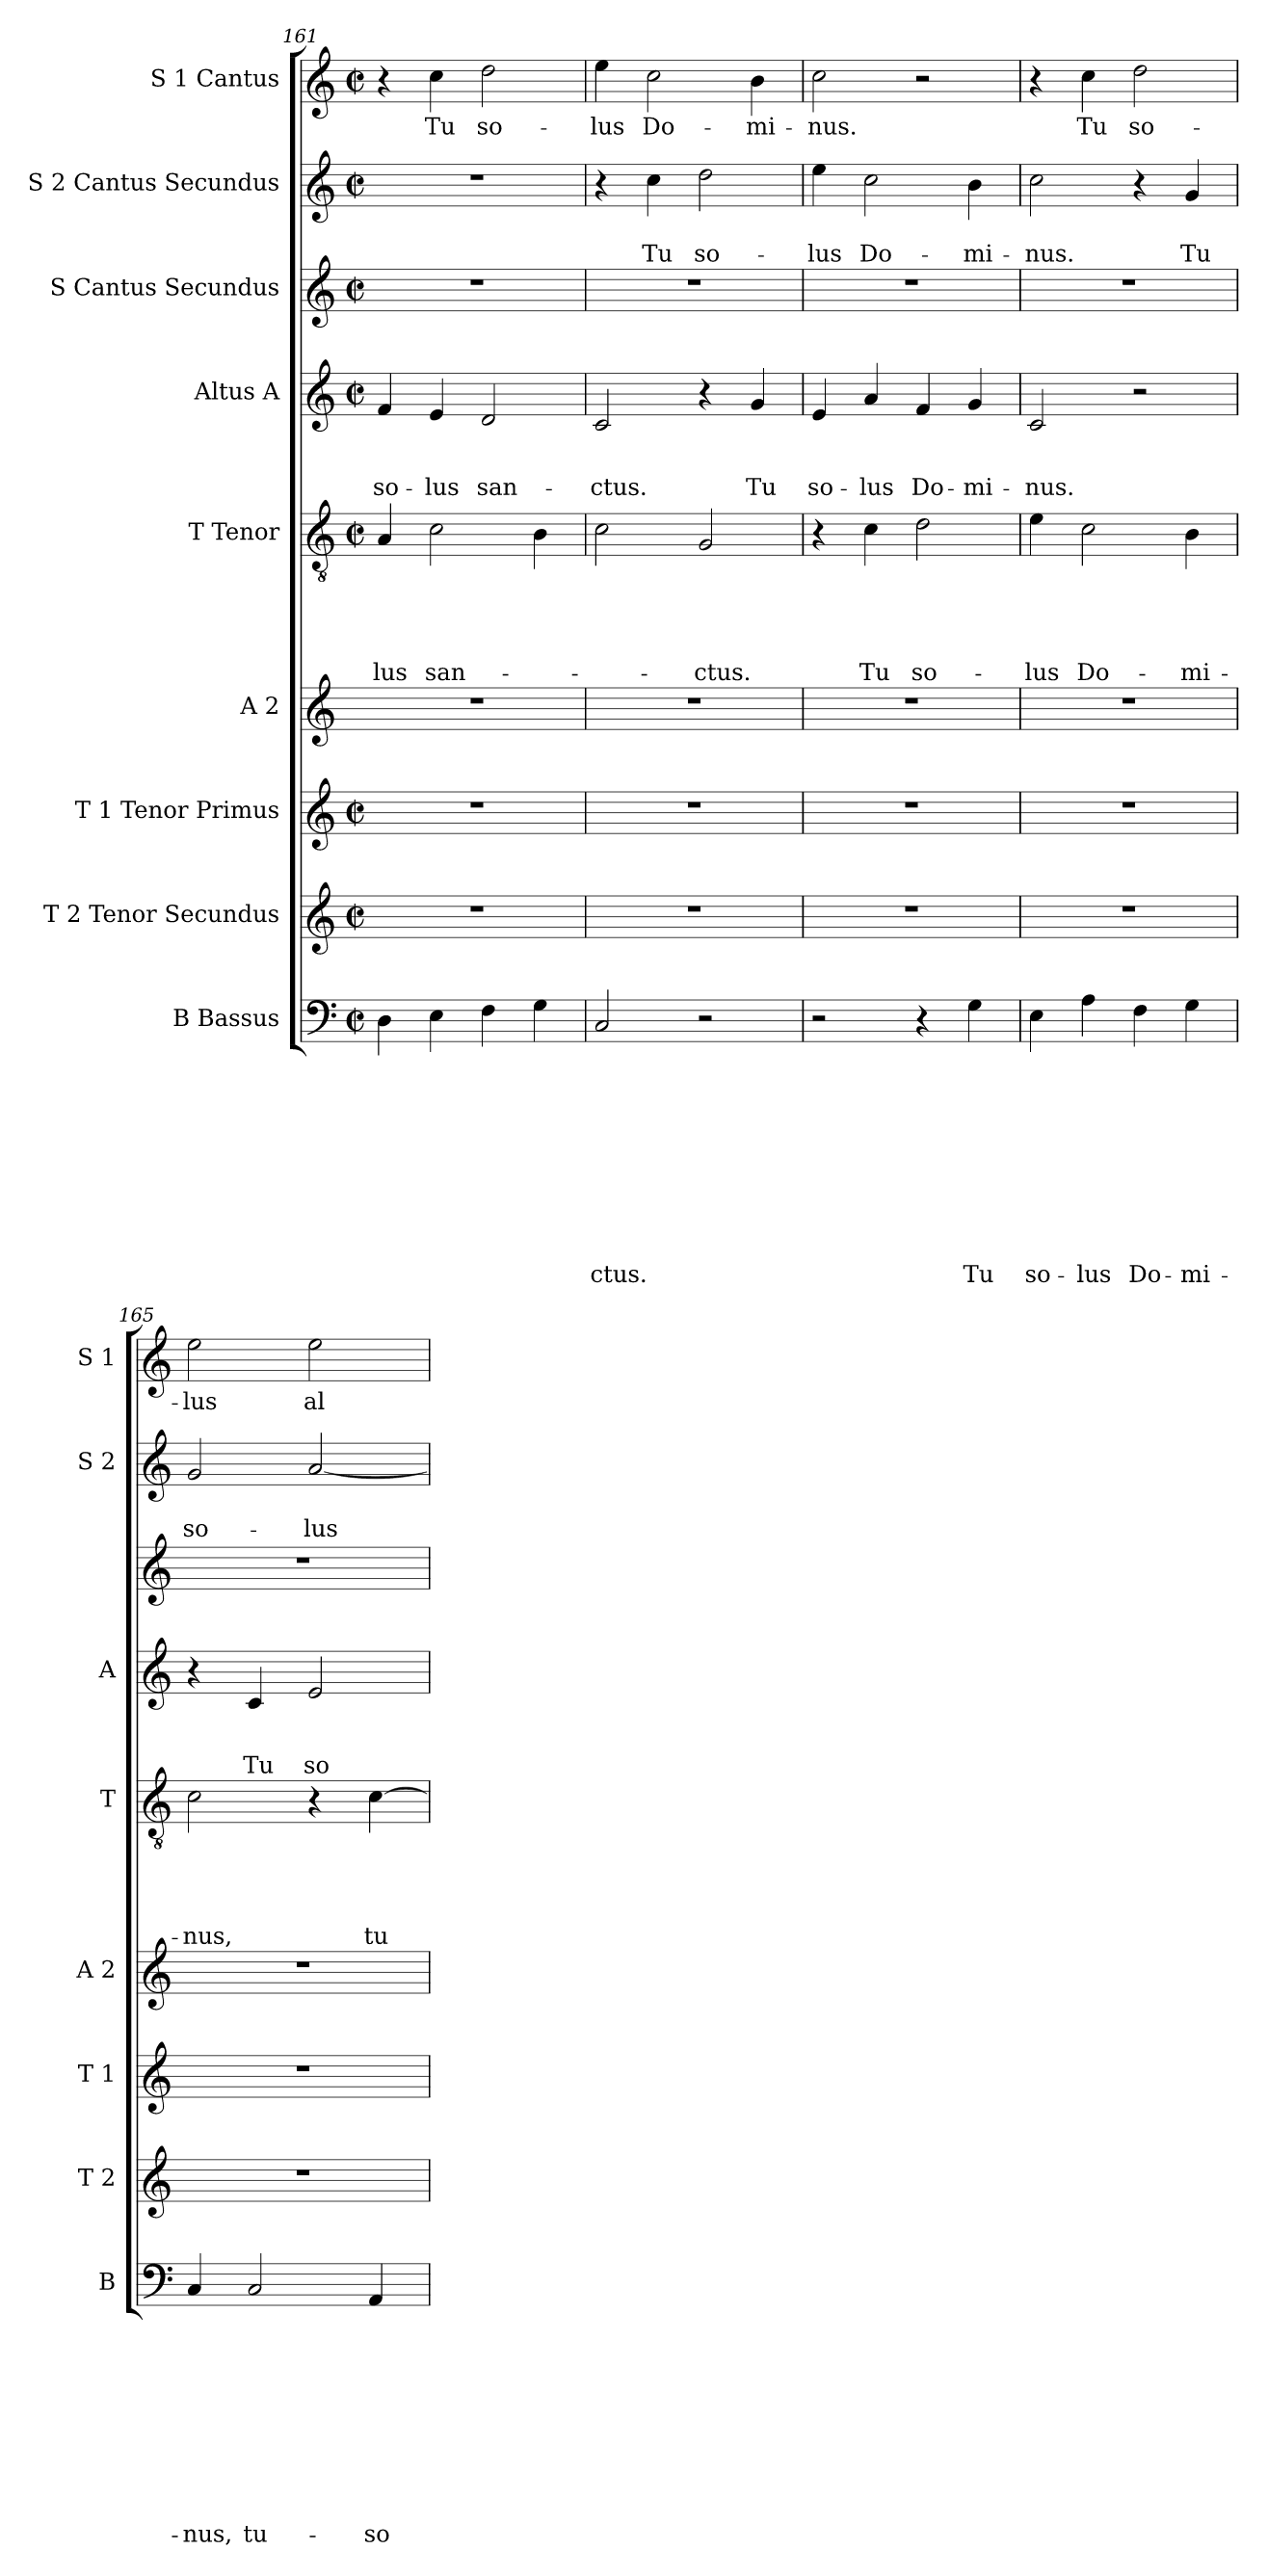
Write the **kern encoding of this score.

**kern	**text	**text	**text	**text	**text	**text	**text	**text	**text	**text	**kern	**kern	**kern	**kern	**text	**text	**text	**text	**text	**kern	**text	**text	**text	**kern	**kern	**text	**text	**kern	**text
*part9	*part9	*part9	*part9	*part9	*part9	*part9	*part9	*part9	*part9	*part9	*part8	*part7	*part6	*part5	*part5	*part5	*part5	*part5	*part5	*part4	*part4	*part4	*part4	*part3	*part2	*part2	*part2	*part1	*part1
*staff9	*staff9	*staff9	*staff9	*staff9	*staff9	*staff9	*staff9	*staff9	*staff9	*staff9	*staff8	*staff7	*staff6	*staff5	*staff5	*staff5	*staff5	*staff5	*staff5	*staff4	*staff4	*staff4	*staff4	*staff3	*staff2	*staff2	*staff2	*staff1	*staff1
*I"B Bassus	*	*	*	*	*	*	*	*	*	*	*I"T 2 Tenor Secundus	*I"T 1 Tenor Primus	*I"A 2	*I"T Tenor	*	*	*	*	*	*I"Altus A	*	*	*	*I"S Cantus Secundus	*I"S 2 Cantus Secundus	*	*	*I"S 1 Cantus	*
*I'B	*	*	*	*	*	*	*	*	*	*	*I'T 2	*I'T 1	*I'A 2	*I'T	*	*	*	*	*	*I'A	*	*	*	*	*I'S 2	*	*	*I'S 1	*
!!LO:PB:g=z
*clefF4	*	*	*	*	*	*	*	*	*	*	*clefG2	*clefG2	*clefG2	*clefGv2	*	*	*	*	*	*clefG2	*	*	*	*clefG2	*clefG2	*	*	*clefG2	*
*k[]	*	*	*	*	*	*	*	*	*	*	*k[]	*k[]	*k[]	*k[]	*	*	*	*	*	*k[]	*	*	*	*k[]	*k[]	*	*	*k[]	*
*C:	*	*	*	*	*	*	*	*	*	*	*C:	*C:	*C:	*C:	*	*	*	*	*	*C:	*	*	*	*C:	*C:	*	*	*C:	*
*M2/2	*	*	*	*	*	*	*	*	*	*	*M2/2	*M2/2	*	*M2/2	*	*	*	*	*	*M2/2	*	*	*	*M2/2	*M2/2	*	*	*M2/2	*
*met(c|)	*	*	*	*	*	*	*	*	*	*	*met(c|)	*met(c|)	*	*met(c|)	*	*	*	*	*	*met(c|)	*	*	*	*met(c|)	*met(c|)	*	*	*met(c|)	*
=161	=161	=161	=161	=161	=161	=161	=161	=161	=161	=161	=161	=161	=161	=161	=161	=161	=161	=161	=161	=161	=161	=161	=161	=161	=161	=161	=161	=161	=161
!	!	!	!	!	!	!	!	!	!	!	!	!	!	!	!	!	!	!	!LO:LY:b	!	!	!	!LO:LY:b	!	!	!	!	!	!
4D\	.	.	.	.	.	.	.	.	.	.	1r	1r	1r	4A/	.	.	.	.	-lus	4f/	.	.	so-	1r	1r	.	.	4r	.
!	!	!	!	!	!	!	!	!	!	!	!	!	!	!	!	!	!	!	!LO:LY:b	!	!	!	!LO:LY:b	!	!	!	!	!	!LO:LY:b
4E\	.	.	.	.	.	.	.	.	.	.	.	.	.	2c\	.	.	.	.	san-	4e/	.	.	-lus	.	.	.	.	4cc\	Tu
!	!	!	!	!	!	!	!	!	!	!	!	!	!	!	!	!	!	!	!	!	!	!	!LO:LY:b	!	!	!	!	!	!LO:LY:b
4F\	.	.	.	.	.	.	.	.	.	.	.	.	.	.	.	.	.	.	.	2d/	.	.	san-	.	.	.	.	2dd\	so-
4G\	.	.	.	.	.	.	.	.	.	.	.	.	.	4B\	.	.	.	.	.	.	.	.	.	.	.	.	.	.	.
=162	=162	=162	=162	=162	=162	=162	=162	=162	=162	=162	=162	=162	=162	=162	=162	=162	=162	=162	=162	=162	=162	=162	=162	=162	=162	=162	=162	=162	=162
!	!	!	!	!	!	!	!	!	!	!LO:LY:b	!	!	!	!	!	!	!	!	!	!	!	!	!LO:LY:b	!	!	!	!	!	!LO:LY:b
2C/	.	.	.	.	.	.	.	.	.	-ctus.	1r	1r	1r	2c\	.	.	.	.	.	2c/	.	.	-ctus.	1r	4r	.	.	4ee\	-lus
!	!	!	!	!	!	!	!	!	!	!	!	!	!	!	!	!	!	!	!	!	!	!	!	!	!	!	!LO:LY:b	!	!LO:LY:b
.	.	.	.	.	.	.	.	.	.	.	.	.	.	.	.	.	.	.	.	.	.	.	.	.	4cc\	.	Tu	2cc\	Do-
!	!	!	!	!	!	!	!	!	!	!	!	!	!	!	!	!	!	!	!LO:LY:b	!	!	!	!	!	!	!	!LO:LY:b	!	!
2r	.	.	.	.	.	.	.	.	.	.	.	.	.	2G/	.	.	.	.	-ctus.	4r	.	.	.	.	2dd\	.	so-	.	.
!	!	!	!	!	!	!	!	!	!	!	!	!	!	!	!	!	!	!	!	!	!	!	!LO:LY:b	!	!	!	!	!	!LO:LY:b
.	.	.	.	.	.	.	.	.	.	.	.	.	.	.	.	.	.	.	.	4g/	.	.	Tu	.	.	.	.	4b\	-mi-
=163	=163	=163	=163	=163	=163	=163	=163	=163	=163	=163	=163	=163	=163	=163	=163	=163	=163	=163	=163	=163	=163	=163	=163	=163	=163	=163	=163	=163	=163
!	!	!	!	!	!	!	!	!	!	!	!	!	!	!	!	!	!	!	!	!	!	!	!LO:LY:b	!	!	!	!LO:LY:b	!	!LO:LY:b
2r	.	.	.	.	.	.	.	.	.	.	1r	1r	1r	4r	.	.	.	.	.	4e/	.	.	so-	1r	4ee\	.	-lus	2cc\	-nus.
!	!	!	!	!	!	!	!	!	!	!	!	!	!	!	!	!	!	!	!LO:LY:b	!	!	!	!LO:LY:b	!	!	!	!LO:LY:b	!	!
.	.	.	.	.	.	.	.	.	.	.	.	.	.	4c\	.	.	.	.	Tu	4a/	.	.	-lus	.	2cc\	.	Do-	.	.
!	!	!	!	!	!	!	!	!	!	!	!	!	!	!	!	!	!	!	!LO:LY:b	!	!	!	!LO:LY:b	!	!	!	!	!	!
4r	.	.	.	.	.	.	.	.	.	.	.	.	.	2d\	.	.	.	.	so-	4f/	.	.	Do-	.	.	.	.	2r	.
!	!	!	!	!	!	!	!	!	!	!LO:LY:b	!	!	!	!	!	!	!	!	!	!	!	!	!LO:LY:b	!	!	!	!LO:LY:b	!	!
4G\	.	.	.	.	.	.	.	.	.	Tu	.	.	.	.	.	.	.	.	.	4g/	.	.	-mi-	.	4b\	.	-mi-	.	.
=164	=164	=164	=164	=164	=164	=164	=164	=164	=164	=164	=164	=164	=164	=164	=164	=164	=164	=164	=164	=164	=164	=164	=164	=164	=164	=164	=164	=164	=164
!	!	!	!	!	!	!	!	!	!	!LO:LY:b	!	!	!	!	!	!	!	!	!LO:LY:b	!	!	!	!LO:LY:b	!	!	!	!LO:LY:b	!	!
4E\	.	.	.	.	.	.	.	.	.	so-	1r	1r	1r	4e\	.	.	.	.	-lus	2c/	.	.	-nus.	1r	2cc\	.	-nus.	4r	.
!	!	!	!	!	!	!	!	!	!	!LO:LY:b	!	!	!	!	!	!	!	!	!LO:LY:b	!	!	!	!	!	!	!	!	!	!LO:LY:b
4A\	.	.	.	.	.	.	.	.	.	-lus	.	.	.	2c\	.	.	.	.	Do-	.	.	.	.	.	.	.	.	4cc\	Tu
!	!	!	!	!	!	!	!	!	!	!LO:LY:b	!	!	!	!	!	!	!	!	!	!	!	!	!	!	!	!	!	!	!LO:LY:b
4F\	.	.	.	.	.	.	.	.	.	Do-	.	.	.	.	.	.	.	.	.	2r	.	.	.	.	4r	.	.	2dd\	so-
!	!	!	!	!	!	!	!	!	!	!LO:LY:b	!	!	!	!	!	!	!	!	!LO:LY:b	!	!	!	!	!	!	!	!LO:LY:b	!	!
4G\	.	.	.	.	.	.	.	.	.	-mi-	.	.	.	4B\	.	.	.	.	-mi-	.	.	.	.	.	4g/	.	Tu	.	.
=165	=165	=165	=165	=165	=165	=165	=165	=165	=165	=165	=165	=165	=165	=165	=165	=165	=165	=165	=165	=165	=165	=165	=165	=165	=165	=165	=165	=165	=165
!	!	!	!	!	!	!	!	!	!	!LO:LY:b	!	!	!	!	!	!	!	!	!LO:LY:b	!	!	!	!	!	!	!	!LO:LY:b	!	!LO:LY:b
4C/	.	.	.	.	.	.	.	.	.	-nus,	1r	1r	1r	2c\	.	.	.	.	-nus,	4r	.	.	.	1r	2g/	.	so-	2ee\	-lus
!	!	!	!	!	!	!	!	!	!	!LO:LY:b	!	!	!	!	!	!	!	!	!	!	!	!	!LO:LY:b	!	!	!	!	!	!
2C/	.	.	.	.	.	.	.	.	.	tu-	.	.	.	.	.	.	.	.	.	4c/	.	.	Tu	.	.	.	.	.	.
!	!	!	!	!	!	!	!	!	!	!	!	!	!	!	!	!	!	!	!	!	!	!	!LO:LY:b	!	!	!	!LO:LY:b	!	!LO:LY:b
.	.	.	.	.	.	.	.	.	.	.	.	.	.	4r	.	.	.	.	.	2e/	.	.	so-	.	[<2a/	.	-lus	2ee\	al-
!	!	!	!	!	!	!	!	!	!	!LO:LY:b	!	!	!	!	!	!	!	!	!LO:LY:b	!	!	!	!	!	!	!	!	!	!
4AA/	.	.	.	.	.	.	.	.	.	-so-	.	.	.	[<4c\	.	.	.	.	tu	.	.	.	.	.	.	.	.	.	.
=	=	=	=	=	=	=	=	=	=	=	=	=	=	=	=	=	=	=	=	=	=	=	=	=	=	=	=	=	=
*-	*-	*-	*-	*-	*-	*-	*-	*-	*-	*-	*-	*-	*-	*-	*-	*-	*-	*-	*-	*-	*-	*-	*-	*-	*-	*-	*-	*-	*-
